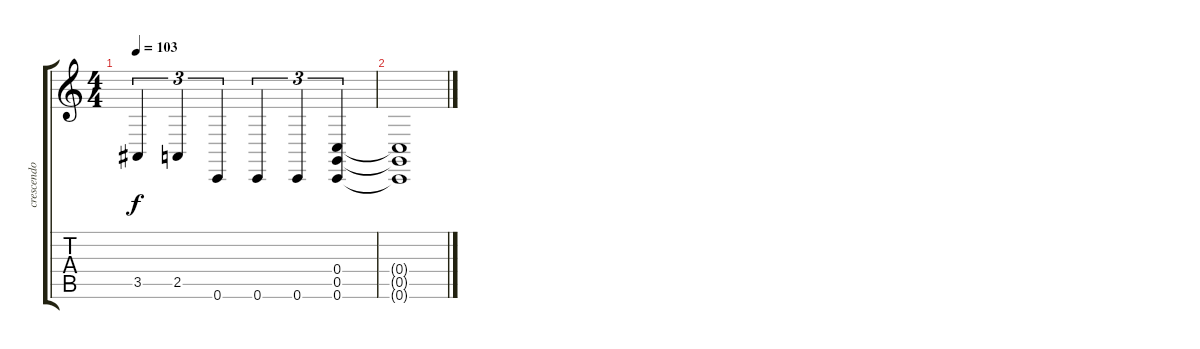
\track ("crescendo fx" "crescendo ") {instrument lead5charang}
\staff {score tabs}
\tuning (D4 A3 F3 C3 G2 C2) {hide}
\ts (4 4)
\tempo 103
\clef g2
\ks c
3.5.4{tu (3 2) dy f} 2.5.4{tu (3 2)} 0.6.4{tu (3 2)} 0.6.4{tu (3 2)} 0.6.4{tu (3 2)} (0.4 0.5 0.6).4{tu (3 2) volume 16 balance 4 instrument lead5charang} |
(0.4{t} 0.5{t} 0.6{t}).1
